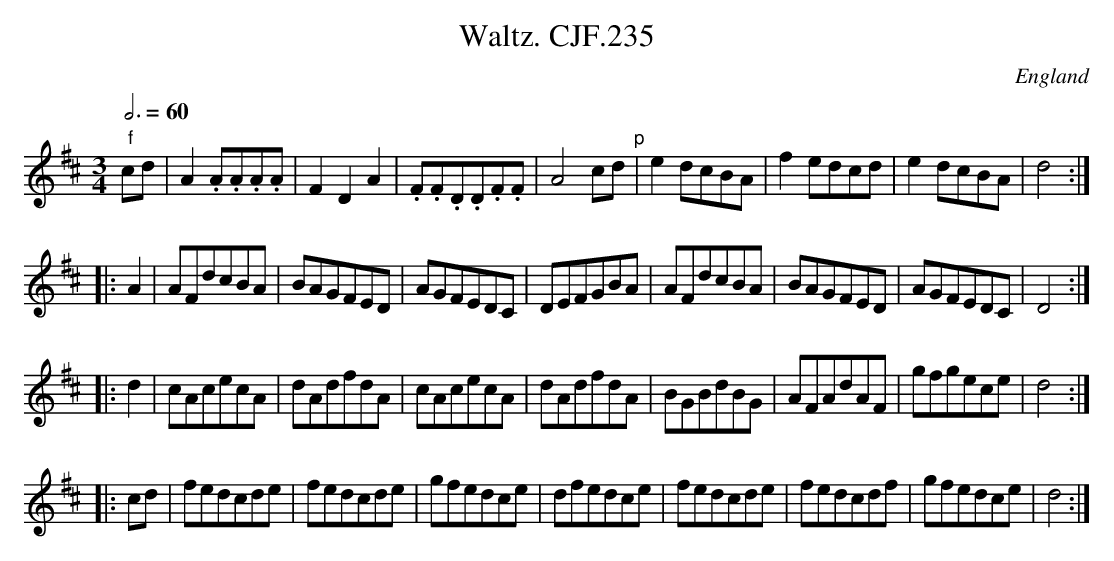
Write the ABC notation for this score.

X:1
T:Waltz. CJF.235
L:1/8
M:3/4
O:England
Q:3/4=60
K:D
" f"cd|A2.A.A.A.A|F2D2A2|.F.F.D.D.F.F|A4cd"p"|\
e2dcBA|f2edcd|e2dcBA|d4:|!
|:A2|AFdcBA|BAGFED|AGFEDC|DEFGBA|\
AFdcBA|BAGFED|AGFEDC|D4:|!
|:d2|cAcecA|dAdfdA|cAcecA|dAdfdA|\
BGBdBG|AFAdAF|gfgece|d4:|!
|:cd|fedcde|fedcde|gfedce|dfedce|\
fedcde|fedcdf|gfedce|d4:|
